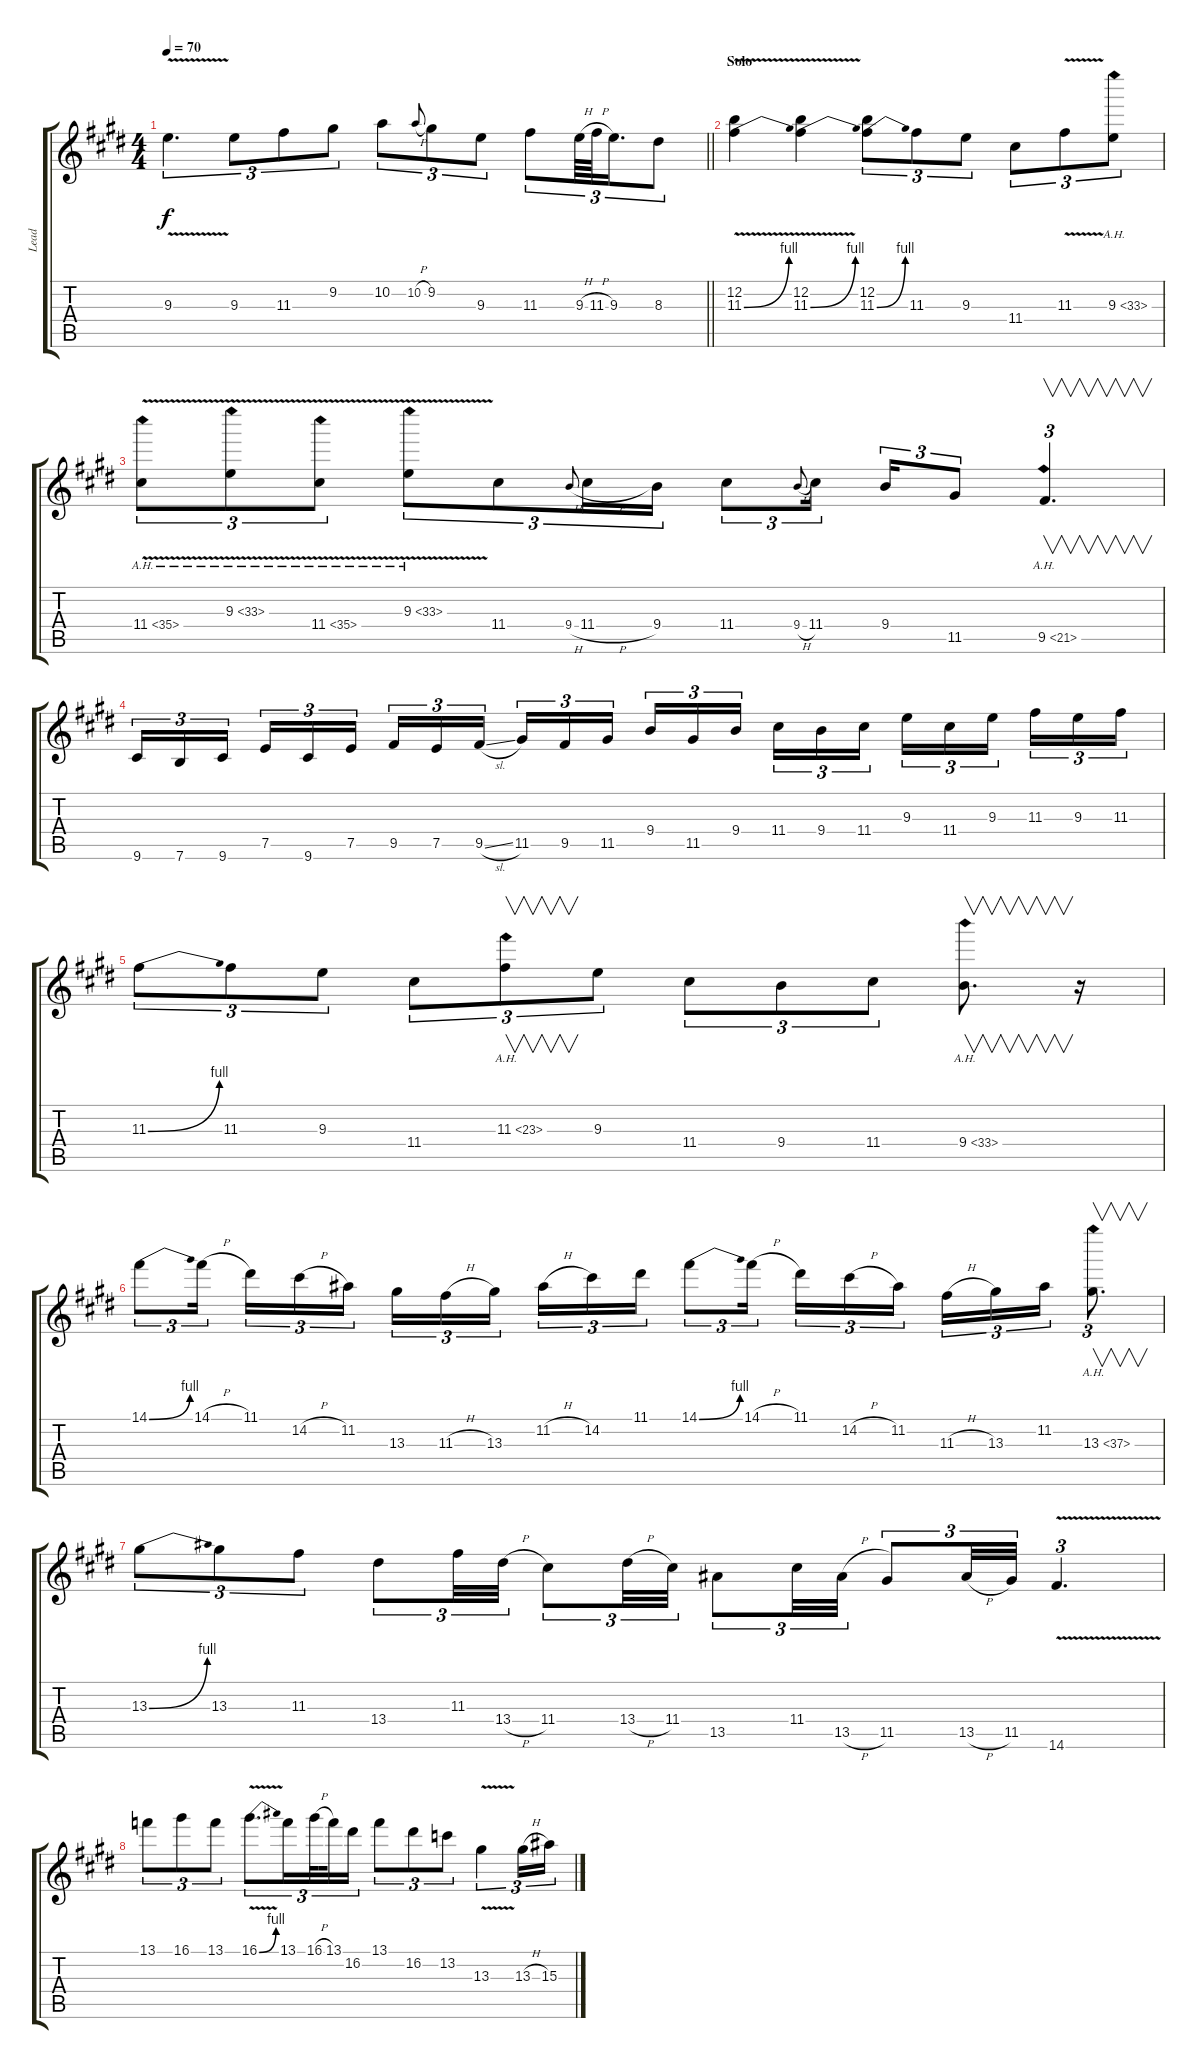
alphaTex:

\track ("Lead" "Lead") {instrument distortionguitar}
\staff {score tabs}
\tuning (E4 B3 G3 D3 A2 E2) {hide}
\ts (4 4)
\tempo 70
\clef g2
\barLineRight lightlight
\ks c#minor
9.3{v}.4{d tu (3 2) dy f} 9.3.8{tu (3 2)} 11.3.8{tu (3 2)} 9.2.8{tu (3 2)} 10.2.8{tu (3 2)} 10.2{h}.8{gr onbeat} 9.2.8{tu (3 2)} 9.3.8{tu (3 2)} 11.3.8{tu (3 2)} 9.3{h}.64{tu (3 2)} 11.3{h}.64{tu (3 2)} 9.3.16{d tu (3 2)} 8.3.8{tu (3 2)} |
\section ("" "Solo")
(12.2 11.3{be (bend 0 0 60 4) v}).4 (12.2 11.3{be (bend 0 0 60 4) v}).4 (12.2 11.3{be (bend 0 0 60 4)}).8{tu (3 2)} 11.3.8{tu (3 2)} 9.3.8{tu (3 2)} 11.4.8{tu (3 2)} 11.3{v}.8{tu (3 2)} 9.3{ah 24}.8{tu (3 2)} |
11.4{ah 24 v}.8{tu (3 2)} 9.3{ah 24 v}.8{tu (3 2)} 11.4{ah 24 v}.8{tu (3 2)} 9.3{ah 24 v}.8{tu (3 2)} 11.4.8{tu (3 2)} 9.4{h}.8{gr onbeat} 11.4{h}.16{tu (3 2)} 9.4.16{tu (3 2)} 11.4.8{tu (3 2)} 9.4{h}.8{gr onbeat} 11.4.16{tu (3 2) beam splitsecondary} 9.4.16{tu (3 2)} 11.5.8{tu (3 2)} 9.5{ah 12}.4{v d tu (3 2)} |
9.6.16{tu (3 2)} 7.6.16{tu (3 2)} 9.6.16{tu (3 2) beam splitsecondary} 7.5.16{tu (3 2)} 9.6.16{tu (3 2)} 7.5.16{tu (3 2)} 9.5.16{tu (3 2)} 7.5.16{tu (3 2)} 9.5{sl}.16{tu (3 2) beam splitsecondary} 11.5.16{tu (3 2)} 9.5.16{tu (3 2)} 11.5.16{tu (3 2)} 9.4.16{tu (3 2)} 11.5.16{tu (3 2)} 9.4.16{tu (3 2) beam splitsecondary} 11.4.16{tu (3 2)} 9.4.16{tu (3 2)} 11.4.16{tu (3 2)} 9.3.16{tu (3 2)} 11.4.16{tu (3 2)} 9.3.16{tu (3 2) beam splitsecondary} 11.3.16{tu (3 2)} 9.3.16{tu (3 2)} 11.3.16{tu (3 2)} |
11.3{be (bend 0 0 60 4)}.8{tu (3 2)} 11.3.8{tu (3 2)} 9.3.8{tu (3 2)} 11.4.8{tu (3 2)} 11.3{ah 12}.8{v tu (3 2)} 9.3.8{tu (3 2)} 11.4.8{tu (3 2)} 9.4.8{tu (3 2)} 11.4.8{tu (3 2)} 9.4{ah 24}.8{v d} r.16 |
14.1{be (bend 0 0 60 4)}.8{tu (3 2)} 14.1{h}.16{tu (3 2) beam splitsecondary} 11.1.16{tu (3 2)} 14.2{h}.16{tu (3 2)} 11.2.16{tu (3 2)} 13.3.16{tu (3 2)} 11.3{h}.16{tu (3 2)} 13.3.16{tu (3 2) beam splitsecondary} 11.2{h}.16{tu (3 2)} 14.2.16{tu (3 2)} 11.1.16{tu (3 2)} 14.1{be (bend 0 0 60 4)}.8{tu (3 2)} 14.1{h}.16{tu (3 2) beam splitsecondary} 11.1.16{tu (3 2)} 14.2{h}.16{tu (3 2)} 11.2.16{tu (3 2)} 11.3{h}.16{tu (3 2)} 13.3.16{tu (3 2)} 11.2.16{tu (3 2)} 13.3{ah 24}.8{v d tu (3 2)} |
13.3{be (bend 0 0 60 4)}.8{tu (3 2)} 13.3.8{tu (3 2)} 11.3.8{tu (3 2)} 13.4.8{tu (3 2)} 11.3.32{tu (3 2)} 13.4{h}.32{tu (3 2)} 11.4.8{tu (3 2)} 13.4{h}.32{tu (3 2)} 11.4.32{tu (3 2)} 13.5.8{tu (3 2)} 11.4.32{tu (3 2)} 13.5{h}.32{tu (3 2)} 11.5.8{tu (3 2)} 13.5{h}.32{tu (3 2)} 11.5.32{tu (3 2)} 14.6{v}.4{d tu (3 2)} |
13.1.8{tu (3 2)} 16.1.8{tu (3 2)} 13.1.8{tu (3 2)} 16.1{be (bend 0 0 60 4) v}.8{d tu (3 2)} 13.1.16{tu (3 2)} 16.1{h}.32{tu (3 2) beam splitsecondary} 13.1.32{tu (3 2)} 16.2.16{tu (3 2)} 13.1.8{tu (3 2)} 16.2.8{tu (3 2)} 13.2.8{tu (3 2)} 13.3{v}.4{tu (3 2)} 13.3{h}.16{tu (3 2)} 15.3.16{tu (3 2)}
